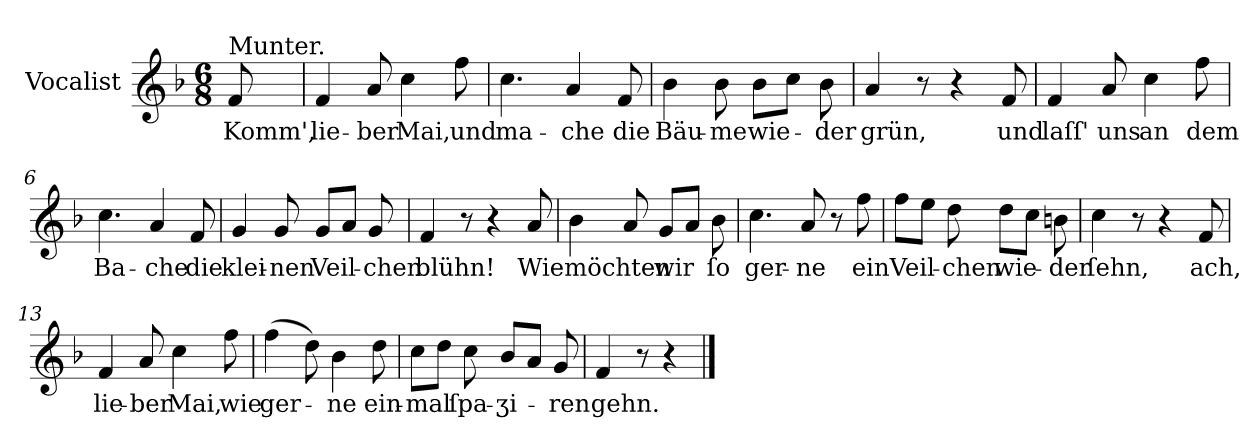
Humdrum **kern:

**kern	**text
*part1	*part1
*staff1	*staff1
*I"Vocalist	*
*clefG2	*
*k[b-]	*
*F:	*
*M6/8	*
=	=
!LO:TX:a:t=Munter.	!
8f	Komm',
=1	=1
4f	lie-
8a	-ber
4cc	Mai,
8ff	und
=2	=2
4.cc	ma-
4a	-che
8f	die
=3	=3
4b-	Bäu-
8b-	-me
8b-L	wie-
8ccJ	.
8b-	-der
=4	=4
4a	grün,
8r	.
4r	.
8f	und
=5	=5
4f	laſſ'
8a	uns
4cc	an
8ff	dem
=6	=6
4.cc	Ba-
4a	-che
8f	die
=7	=7
4g	klei-
8g	-nen
8gL	Veil-
8aJ	.
8g	-chen
=8	=8
4f	blühn!
8r	.
4r	.
8a	Wie
=9	=9
4b-	möchten
8a	.
8gL	wir
8aJ	.
8b-	ſo
=10	=10
4.cc	ger-
8a	-ne
8r	.
8ff	ein
=11	=11
8ffL	Veil-
8eeJ	.
8dd	-chen
8ddL	wie-
8ccJ	.
8bn	-der
=12	=12
4cc	ſehn,
8r	.
4r	.
8f	ach,
=13	=13
4f	lie-
8a	-ber
4cc	Mai,
8ff	wie
=14	=14
(4ff	ger-
8dd)	.
4b-	-ne
8dd	ein-
=15	=15
8ccL	-mal
8ddJ	.
8cc	ſpa-
8b-L	-ʒi-
8aJ	.
8g	-ren
=16	=16
4f	gehn.
8r	.
4r	.
==	==
*-	*-
